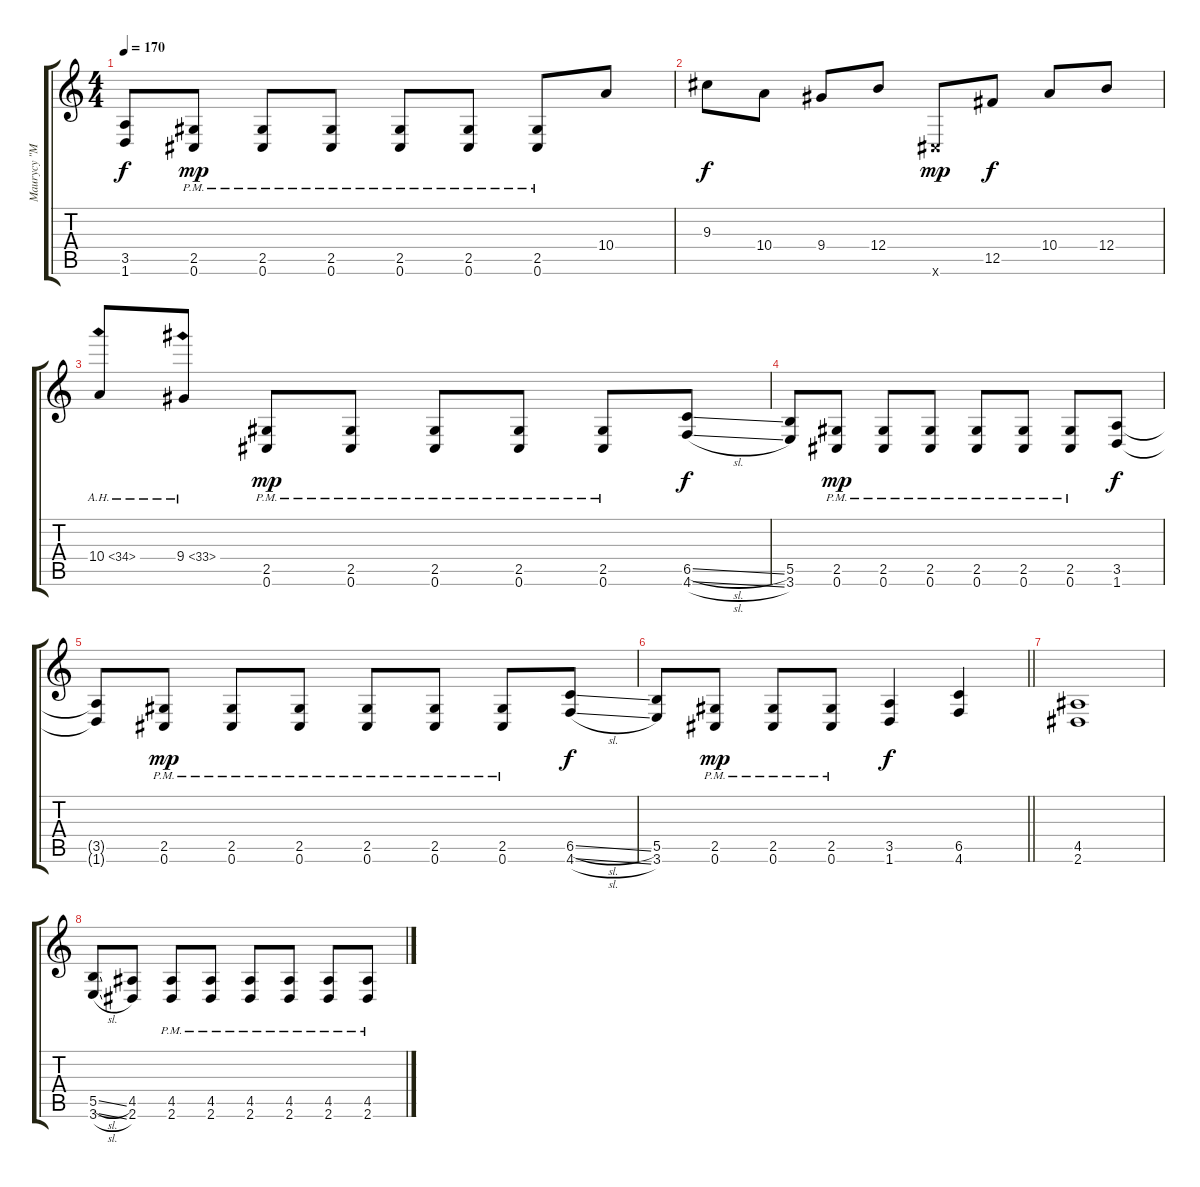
\track ("Maurycy \"Mauser\" Stefanowicz (Rythm)" "Maurycy \"M") {instrument overdrivenguitar}
\staff {score tabs}
\tuning (Db4 Ab3 E3 B2 Gb2 Db2) {hide}
\ts (4 4)
\tempo 170
\clef g2
\ks c
(3.5{t} 1.6{t}).8{dy f} (2.5{pm} 0.6{pm}).8{dy mp} (2.5{pm} 0.6{pm}).8 (2.5{pm} 0.6{pm}).8 (2.5{pm} 0.6{pm}).8 (2.5{pm} 0.6{pm}).8 (2.5{pm} 0.6{pm}).8 10.4.8 |
9.3.8{dy f} 10.4.8 9.4.8 12.4.8 0.6{x}.8{dy mp} 12.5.8{dy f} 10.4.8 12.4.8 |
10.4{ah 24}.8 9.4{ah 24}.8 (2.5{pm} 0.6{pm}).8{dy mp} (2.5{pm} 0.6{pm}).8 (2.5{pm} 0.6{pm}).8 (2.5{pm} 0.6{pm}).8 (2.5{pm} 0.6{pm}).8 (6.5{sl} 4.6{sl}).8{dy f} |
(5.5 3.6).8 (2.5{pm} 0.6{pm}).8{dy mp} (2.5{pm} 0.6{pm}).8 (2.5{pm} 0.6{pm}).8 (2.5{pm} 0.6{pm}).8 (2.5{pm} 0.6{pm}).8 (2.5{pm} 0.6{pm}).8 (3.5 1.6).8{dy f} |
(3.5{t} 1.6{t}).8 (2.5{pm} 0.6{pm}).8{dy mp} (2.5{pm} 0.6{pm}).8 (2.5{pm} 0.6{pm}).8 (2.5{pm} 0.6{pm}).8 (2.5{pm} 0.6{pm}).8 (2.5{pm} 0.6{pm}).8 (6.5{sl} 4.6{sl}).8{dy f} |
\barLineRight lightlight
(5.5 3.6).8 (2.5{pm} 0.6{pm}).8{dy mp} (2.5{pm} 0.6{pm}).8 (2.5{pm} 0.6{pm}).8 (3.5 1.6).4{dy f} (6.5 4.6).4 |
(4.5 2.6).1 |
(5.5{sl} 3.6{sl}).8 (4.5 2.6).8 (4.5{pm} 2.6{pm}).8 (4.5{pm} 2.6{pm}).8 (4.5{pm} 2.6{pm}).8 (4.5{pm} 2.6{pm}).8 (4.5{pm} 2.6{pm}).8 (4.5{pm} 2.6{pm}).8
